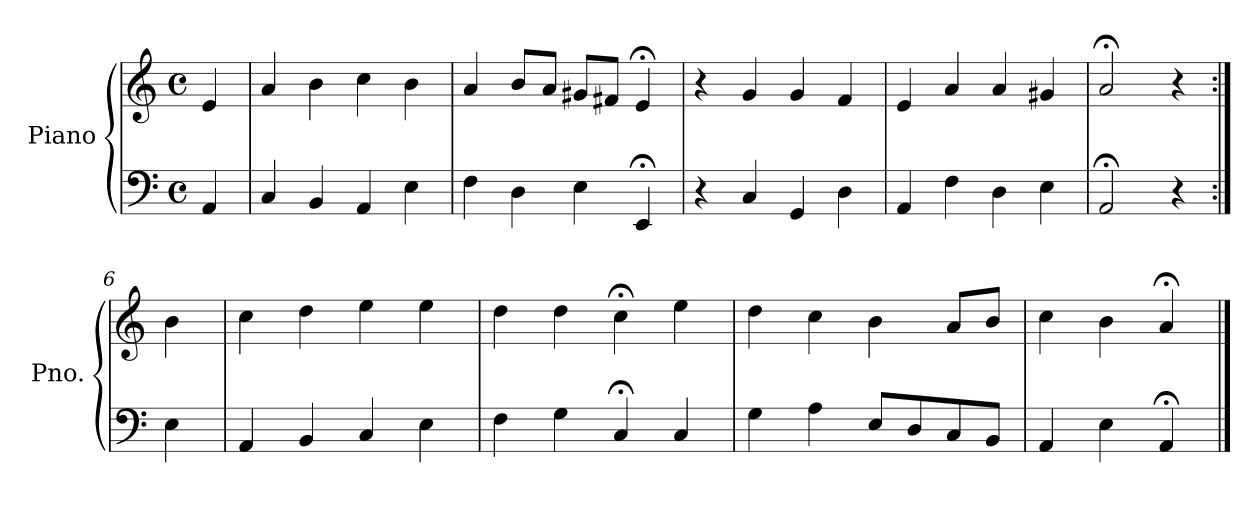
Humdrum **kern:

**kern	**kern
*part1	*part1
*staff2	*staff1
*I"Piano	*
*I'Pno.	*
*clefF4	*clefG2
*k[]	*k[]
*M4/4	*M4/4
*met(c)	*met(c)
=	=
4AA/	4e/
=1	=1
4C/	4a/
4BB/	4b\
4AA/	4cc\
4E\	4b\
=2	=2
4F\	4a/
4D\	8b/L
.	8a/J
4E\	8g#X/L
.	8f#X/J
4EE;</	4e;</
=3	=3
4r	4r
4C/	4g/
4GG/	4g/
4D\	4f/
=4	=4
4AA/	4e/
4F\	4a/
4D\	4a/
4E\	4g#X/
=5	=5
2AA;</	2a;</
4r	4r
=6:|!	=6:|!
4E\	4b\
=7	=7
4AA/	4cc\
4BB/	4dd\
4C/	4ee\
4E\	4ee\
!!LO:LB:g=z
=8	=8
4F\	4dd\
4G\	4dd\
4C;</	4cc;<\
4C/	4ee\
=9	=9
4G\	4dd\
4A\	4cc\
8E/L	4b\
8D/	.
8C/	8a/L
8BB/J	8b/J
=10	=10
4AA/	4cc\
4E\	4b\
4AA;</	4a;</
==	==
*-	*-
